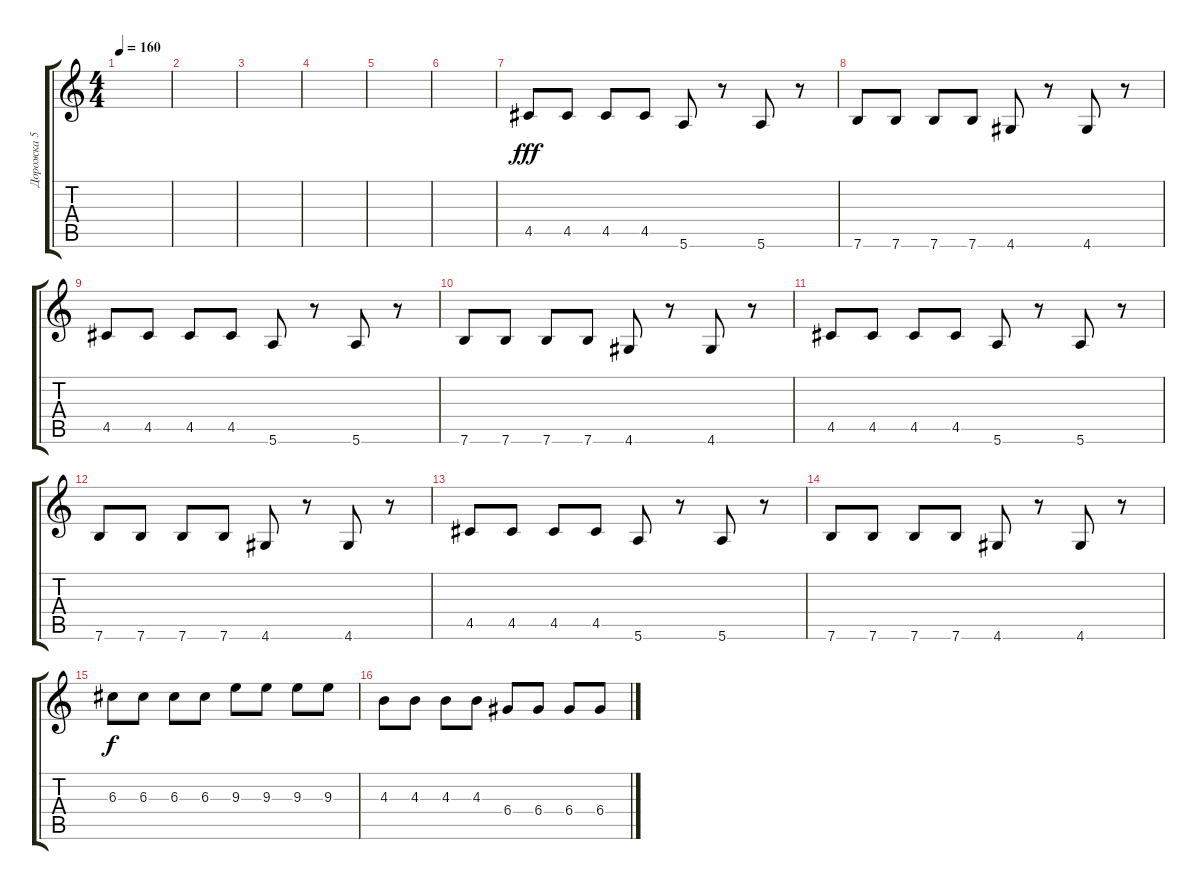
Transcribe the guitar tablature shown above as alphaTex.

\track ("Дорожка 5" "Дорожка 5") {instrument distortionguitar}
\staff {score tabs}
\tuning (E4 B3 G3 D3 A2 E2) {hide}
\ts (4 4)
\tempo 160
\clef g2
\ks c
|
|
|
|
|
|
4.5.8{dy fff} 4.5.8 4.5.8 4.5.8 5.6.8 r.8 5.6.8 r.8 |
7.6.8 7.6.8 7.6.8 7.6.8 4.6.8 r.8 4.6.8 r.8 |
4.5.8 4.5.8 4.5.8 4.5.8 5.6.8 r.8 5.6.8 r.8 |
7.6.8 7.6.8 7.6.8 7.6.8 4.6.8 r.8 4.6.8 r.8 |
4.5.8 4.5.8 4.5.8 4.5.8 5.6.8 r.8 5.6.8 r.8 |
7.6.8 7.6.8 7.6.8 7.6.8 4.6.8 r.8 4.6.8 r.8 |
4.5.8 4.5.8 4.5.8 4.5.8 5.6.8 r.8 5.6.8 r.8 |
7.6.8 7.6.8 7.6.8 7.6.8 4.6.8 r.8 4.6.8 r.8 |
6.3.8{dy f} 6.3.8 6.3.8 6.3.8 9.3.8 9.3.8 9.3.8 9.3.8 |
4.3.8 4.3.8 4.3.8 4.3.8 6.4.8 6.4.8 6.4.8 6.4.8
